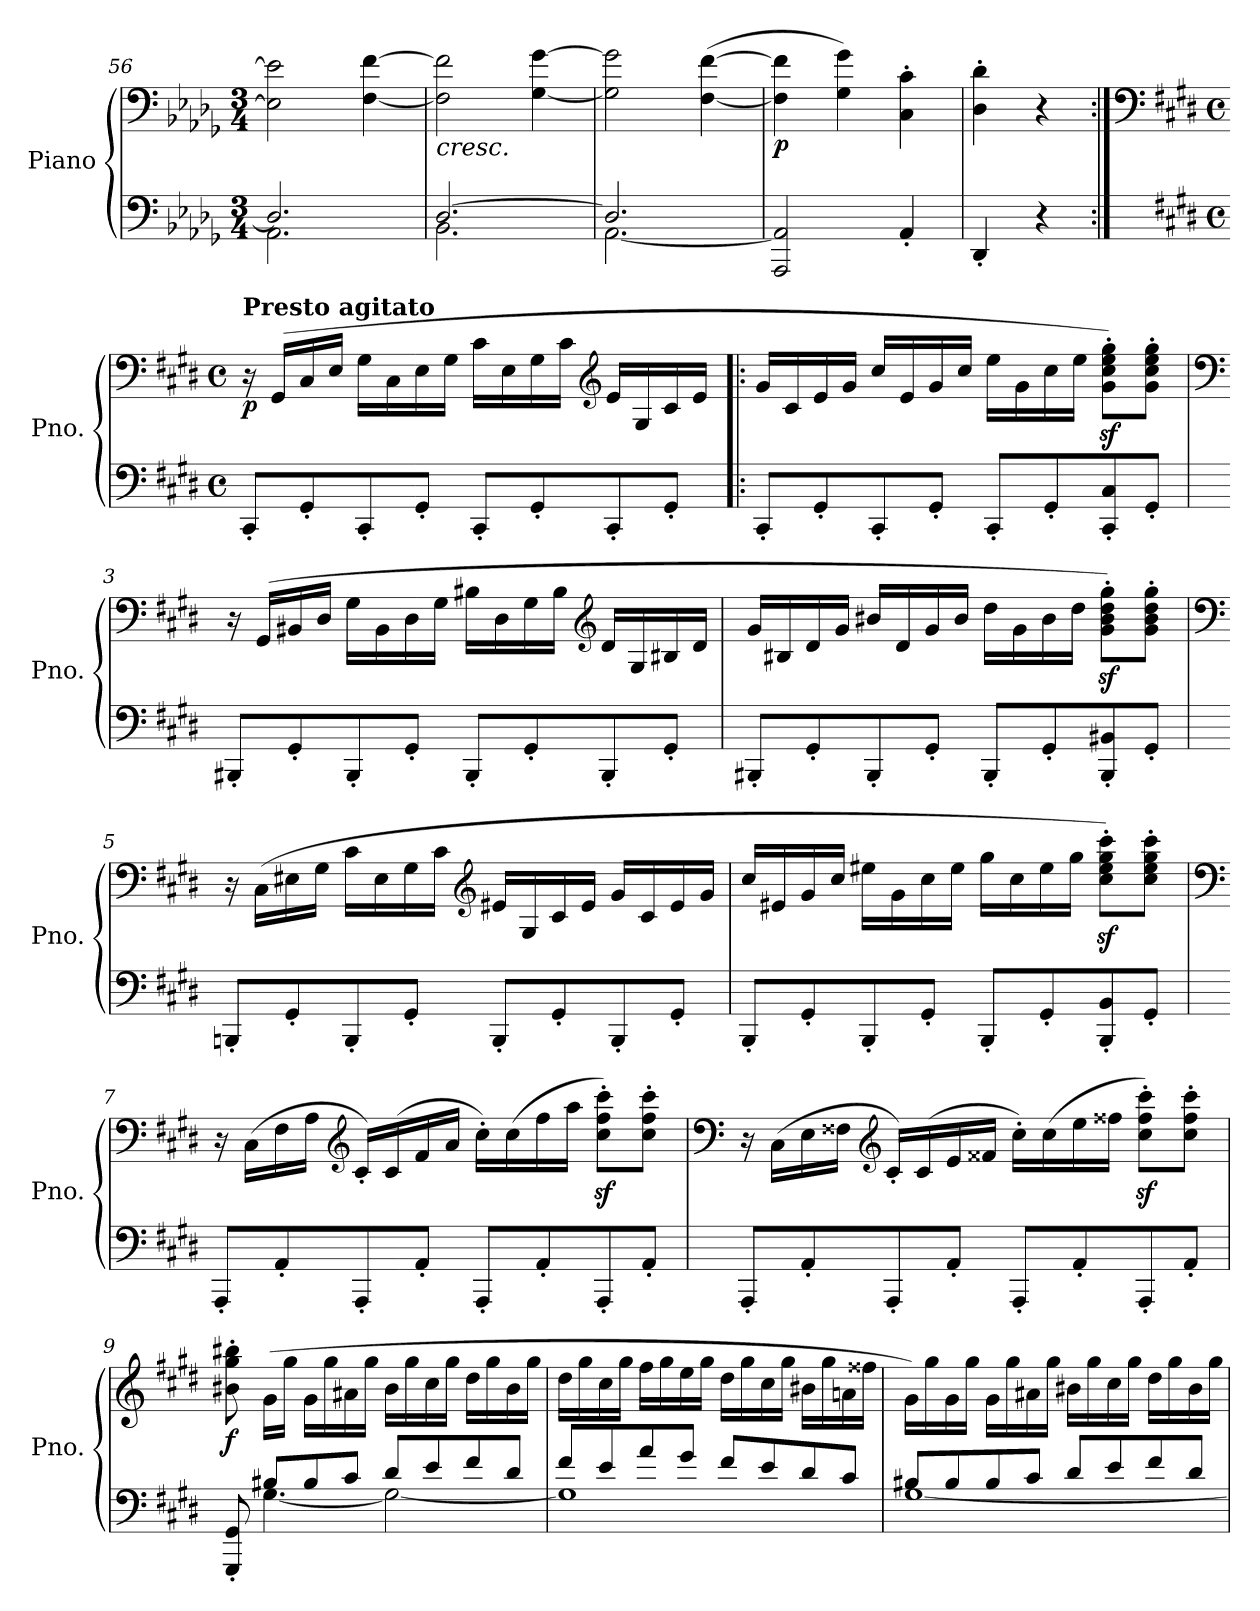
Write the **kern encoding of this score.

**kern	**kern	**dynam
*part1	*part1	*part1
*staff2	*staff1	*staff1/2
*I"Piano	*	*
*I'Pno.	*	*
*clefF4	*clefF4	*
*k[b-e-a-d-g-]	*k[b-e-a-d-g-]	*
*M3/4	*M3/4	*
=56	=56	=56
*^	*	*
2.D-/]	2.AA-\	2E\] 2e\]	.
.	.	[4F\ [4f\	.
=57	=57	=57	=57
!	!	!LO:TX:b:i:t=cresc.	!
[2.D-/	2.BB-\	2F\] 2f\]	.
.	.	[4G-\ [4g-\	.
=58	=58	=58	=58
2.D-/]	[2.AA-\	2G-\] 2g-\]	.
.	.	(>[4F\ [4f\	.
*v	*v	*	*
=59	=59	=59
!	!	!LO:DY:b
2AAA-/ 2AA-/]	4F\] 4f\]	p
.	4G-\ 4g-\)	.
4AA-'/	4C\' 4c\'	.
=60	=60	=60
4DD-'/	4D-\' 4d-\'	.
4r	4r	.
!!LO:LB:g=z
=1:|!	=1:|!	=1:|!
*	*clefF4	*
*k[f#c#g#d#]	*k[f#c#g#d#]	*
*M4/4	*M4/4	*
*met(c)	*met(c)	*
!	!LO:TX:a:B:t=Presto agitato	!
!	!	!LO:DY:b
8CC#'/L	16r	p
.	(>16GG#/LL	.
8GG#'/	16C#/	.
.	16E/JJ	.
8CC#'/	16G#\LL	.
.	16C#\	.
8GG#'/J	16E\	.
.	16G#\JJ	.
8CC#'/L	16c#\LL	.
.	16E\	.
8GG#'/	16G#\	.
.	16c#\JJ	.
*	*clefG2	*
8CC#'/	16e/LL	.
.	16G#/	.
8GG#'/J	16c#/	.
.	16e/JJ	.
=2!|:	=2!|:	=2!|:
8CC#'/L	16g#/LL	.
.	16c#/	.
8GG#'/	16e/	.
.	16g#/JJ	.
8CC#'/	16cc#/LL	.
.	16e/	.
8GG#'/J	16g#/	.
.	16cc#/JJ	.
8CC#'/L	16ee\LL	.
.	16g#\	.
8GG#'/	16cc#\	.
.	16ee\JJ	.
8CC#/' 8C#/'	8g#\z<' 8cc#\z<' 8ee\z<' 8gg#\z<'L)	.
8GG#'/J	8g#\' 8cc#\' 8ee\' 8gg#\'J	.
=3	=3	=3
*	*clefF4	*
8BBB#X'/L	16r	.
.	(>16GG#/LL	.
8GG#'/	16BB#X/	.
.	16D#/JJ	.
8BBB#'/	16G#\LL	.
.	16BB#\	.
8GG#'/J	16D#\	.
.	16G#\JJ	.
8BBB#'/L	16B#X\LL	.
.	16D#\	.
8GG#'/	16G#\	.
.	16B#\JJ	.
*	*clefG2	*
8BBB#'/	16d#/LL	.
.	16G#/	.
8GG#'/J	16B#X/	.
.	16d#/JJ	.
!!LO:LB:g=z
=4	=4	=4
8BBB#X'/L	16g#/LL	.
.	16B#X/	.
8GG#'/	16d#/	.
.	16g#/JJ	.
8BBB#'/	16b#X/LL	.
.	16d#/	.
8GG#'/J	16g#/	.
.	16b#/JJ	.
8BBB#'/L	16dd#\LL	.
.	16g#\	.
8GG#'/	16b#\	.
.	16dd#\JJ	.
8BBB#/' 8BB#X/'	8g#\z<' 8b#\z<' 8dd#\z<' 8gg#\z<'L)	.
8GG#'/J	8g#\' 8b#\' 8dd#\' 8gg#\'J	.
=5	=5	=5
*	*clefF4	*
8BBBn'/L	16r	.
.	(>16C#\LL	.
8GG#'/	16E#X\	.
.	16G#\JJ	.
8BBB'/	16c#\LL	.
.	16E#\	.
8GG#'/J	16G#\	.
.	16c#\JJ	.
*	*clefG2	*
8BBB'/L	16e#X/LL	.
.	16G#/	.
8GG#'/	16c#/	.
.	16e#/JJ	.
8BBB'/	16g#/LL	.
.	16c#/	.
8GG#'/J	16e#/	.
.	16g#/JJ	.
=6	=6	=6
8BBB'/L	16cc#/LL	.
.	16e#X/	.
8GG#'/	16g#/	.
.	16cc#/JJ	.
8BBB'/	16ee#X\LL	.
.	16g#\	.
8GG#'/J	16cc#\	.
.	16ee#\JJ	.
8BBB'/L	16gg#\LL	.
.	16cc#\	.
8GG#'/	16ee#\	.
.	16gg#\JJ	.
8BBB/' 8BB/'	8cc#\z<' 8ee#\z<' 8gg#\z<' 8ccc#\z<'L)	.
8GG#'/J	8cc#\' 8ee#\' 8gg#\' 8ccc#\'J	.
!!LO:LB:g=z
=7	=7	=7
*	*clefF4	*
8AAA'/L	16r	.
.	(>16C#\LL	.
8AA'/	16F#\	.
.	16A\JJ	.
*	*clefG2	*
8AAA'/	16c#'/LL)	.
.	(>16c#/	.
8AA'/J	16f#/	.
.	16a/JJ	.
8AAA'/L	16cc#'\LL)	.
.	(>16cc#\	.
8AA'/	16ff#\	.
.	16aa\JJ	.
8AAA'/	8cc#\z<' 8ff#\z<' 8ccc#\z<'L)	.
8AA'/J	8cc#\' 8ff#\' 8ccc#\'J	.
=8	=8	=8
*	*clefF4	*
8AAA'/L	16r	.
.	(>16C#\LL	.
8AA'/	16E\	.
.	16F##X\JJ	.
*	*clefG2	*
8AAA'/	16c#'/LL)	.
.	(>16c#/	.
8AA'/J	16e/	.
.	16f##X/JJ	.
8AAA'/L	16cc#'\LL)	.
.	(>16cc#\	.
8AA'/	16ee\	.
.	16ff##X\JJ	.
8AAA'/	8cc#\z<' 8ff##\z<' 8ccc#\z<'L)	.
8AA'/J	8cc#\' 8ff##\' 8ccc#\'J	.
=9	=9	=9
*^	*	*
!	!	!	!LO:DY:b
8GGG#/' 8GG#/'	8ryy	8b#X\' 8gg#\' 8bb#X\'	f
8B#X/L	[4.G#\	(>16g#\LL	.
.	.	16gg#\JJ	.
8B#/	.	16g#\LL	.
.	.	16gg#\	.
8c#/J	.	16a#X\	.
.	.	16gg#\JJ	.
8d#/L	2G#\_	16b#\LL	.
.	.	16gg#\	.
8e/	.	16cc#\	.
.	.	16gg#\JJ	.
8f#/	.	16dd#\LL	.
.	.	16gg#\	.
8d#/J	.	16b#\	.
.	.	16gg#\JJ	.
!!LO:LB:g=z
=10	=10	=10	=10
8f#/L	1G#]	16dd#\LL	.
.	.	16gg#\	.
8e/	.	16cc#\	.
.	.	16gg#\JJ	.
8a/	.	16ff#\LL	.
.	.	16gg#\	.
8g#/J	.	16ee\	.
.	.	16gg#\JJ	.
8f#/L	.	16dd#\LL	.
.	.	16gg#\	.
8e/	.	16cc#\	.
.	.	16gg#\JJ	.
8d#/	.	16b#X\LL	.
.	.	16gg#\	.
8c#/J	.	16an\	.
.	.	16ff##X\JJ	.
=11	=11	=11	=11
8B#X/L	[1G#	16g#\LL)	.
.	.	16gg#\	.
8B#/	.	16g#\	.
.	.	16gg#\JJ	.
8B#/	.	16g#\LL	.
.	.	16gg#\	.
8c#/J	.	16a#X\	.
.	.	16gg#\JJ	.
8d#/L	.	16b#X\LL	.
.	.	16gg#\	.
8e/	.	16cc#\	.
.	.	16gg#\JJ	.
8f#/	.	16dd#\LL	.
.	.	16gg#\	.
8d#/J	.	16b#\	.
.	.	16gg#\JJ	.
*v	*v	*	*
=	=	=
*-	*-	*-
